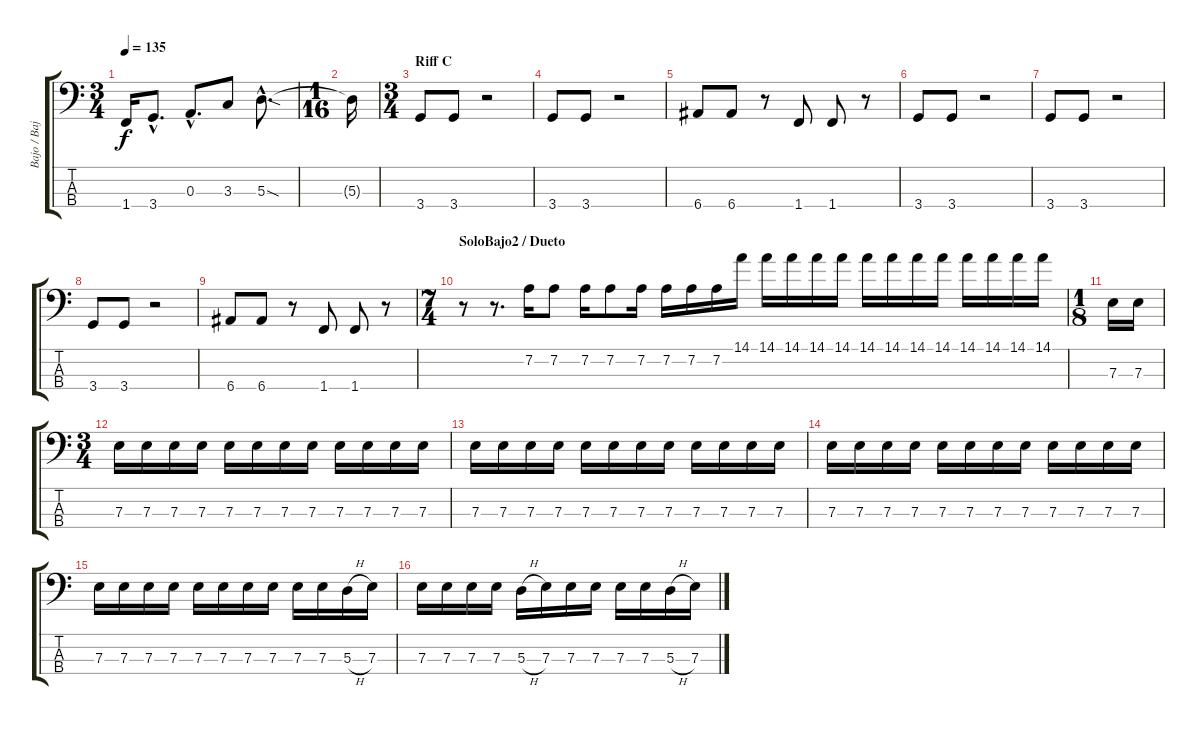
\track ("Bajo / Bajo solista" "Bajo / Baj") {instrument electricbassfinger}
\staff {score tabs}
\tuning (G2 D2 A1 E1) {hide}
\ts (3 4)
\tempo 135
\clef f4
\ks c
1.4{t}.16{dy f} 3.4{hac}.8{d} 0.3{hac}.8{d} 3.3.8 5.3{sod hac}.8{d} |
\ts (1 16)
5.3{t}.16 |
\ts (3 4)
\section ("" "Riff C")
3.4.8 3.4.8 r.2 |
3.4.8 3.4.8 r.2 |
6.4.8 6.4.8 r.8 1.4.8 1.4.8 r.8 |
3.4.8 3.4.8 r.2 |
3.4.8 3.4.8 r.2 |
3.4.8 3.4.8 r.2 |
6.4.8 6.4.8 r.8 1.4.8 1.4.8 r.8 |
\ts (7 4)
\section ("" "SoloBajo2 / Dueto")
r.8{instrument overdrivenguitar} r.8{d} 7.2.16 7.2.8 7.2.16 7.2.8 7.2.16 7.2.16 7.2.16 7.2.16 14.1.16 14.1.16 14.1.16 14.1.16 14.1.16 14.1.16 14.1.16 14.1.16 14.1.16 14.1.16 14.1.16 14.1.16 14.1.16 |
\ts (1 8)
7.3.16{instrument electricbassfinger} 7.3.16 |
\ts (3 4)
7.3.16 7.3.16 7.3.16 7.3.16 7.3.16 7.3.16 7.3.16 7.3.16 7.3.16 7.3.16 7.3.16 7.3.16 |
7.3.16 7.3.16 7.3.16 7.3.16 7.3.16 7.3.16 7.3.16 7.3.16 7.3.16 7.3.16 7.3.16 7.3.16 |
7.3.16 7.3.16 7.3.16 7.3.16 7.3.16 7.3.16 7.3.16 7.3.16 7.3.16 7.3.16 7.3.16 7.3.16 |
7.3.16 7.3.16 7.3.16 7.3.16 7.3.16 7.3.16 7.3.16 7.3.16 7.3.16 7.3.16 5.3{h}.16 7.3.16 |
7.3.16 7.3.16 7.3.16 7.3.16 5.3{h}.16 7.3.16 7.3.16 7.3.16 7.3.16 7.3.16 5.3{h}.16 7.3.16
